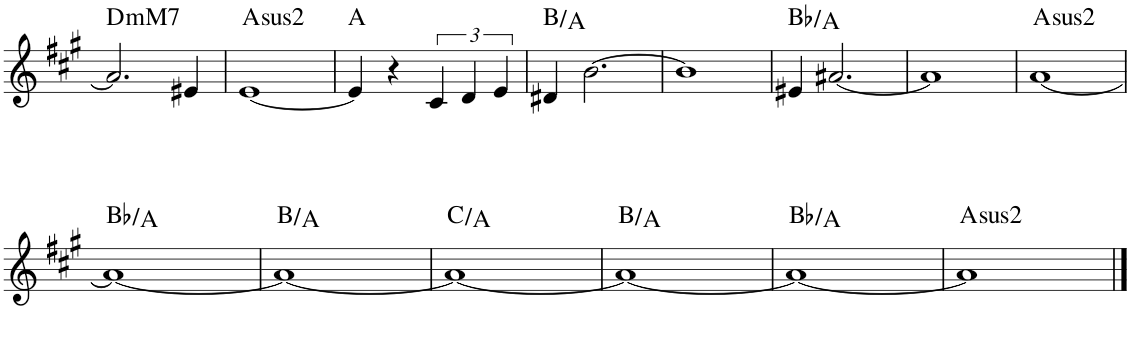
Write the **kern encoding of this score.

**kern	**harte
*part1	*part1
*staff1	*
*I"Piano	*
*I'Pno.	*
!!LO:PB:g=z
*clefG2	*
*k[f#c#g#]	*
*M4/4	*
=64	=64
!	!LO:H:kt=mM7
2.a/]	D:minmaj7
4e#X/	.
=65	=65
!	!LO:H:kt=2
[1e	A:(1,2,5)
=66	=66
4e/]	A:maj
4r	.
6c#/	.
6d/	.
6e/	.
=67	=67
4d#X/	B:maj/b7
[2.b\	.
=68	=68
1b]	.
=69	=69
4e#X/	Bb:maj/7
[2.a#X/	.
=70	=70
1a#]	.
=71	=71
!	!LO:H:kt=2
[1a	A:(1,2,5)
!!LO:LB:g=z
=72	=72
1a_	Bb:maj/7
=73	=73
1a_	B:maj/b7
=74	=74
1a_	C:maj/6
=75	=75
1a_	B:maj/b7
=76	=76
1a_	Bb:maj/7
=77	=77
!	!LO:H:kt=2
1a]	A:(1,2,5)
==	==
*-	*-
